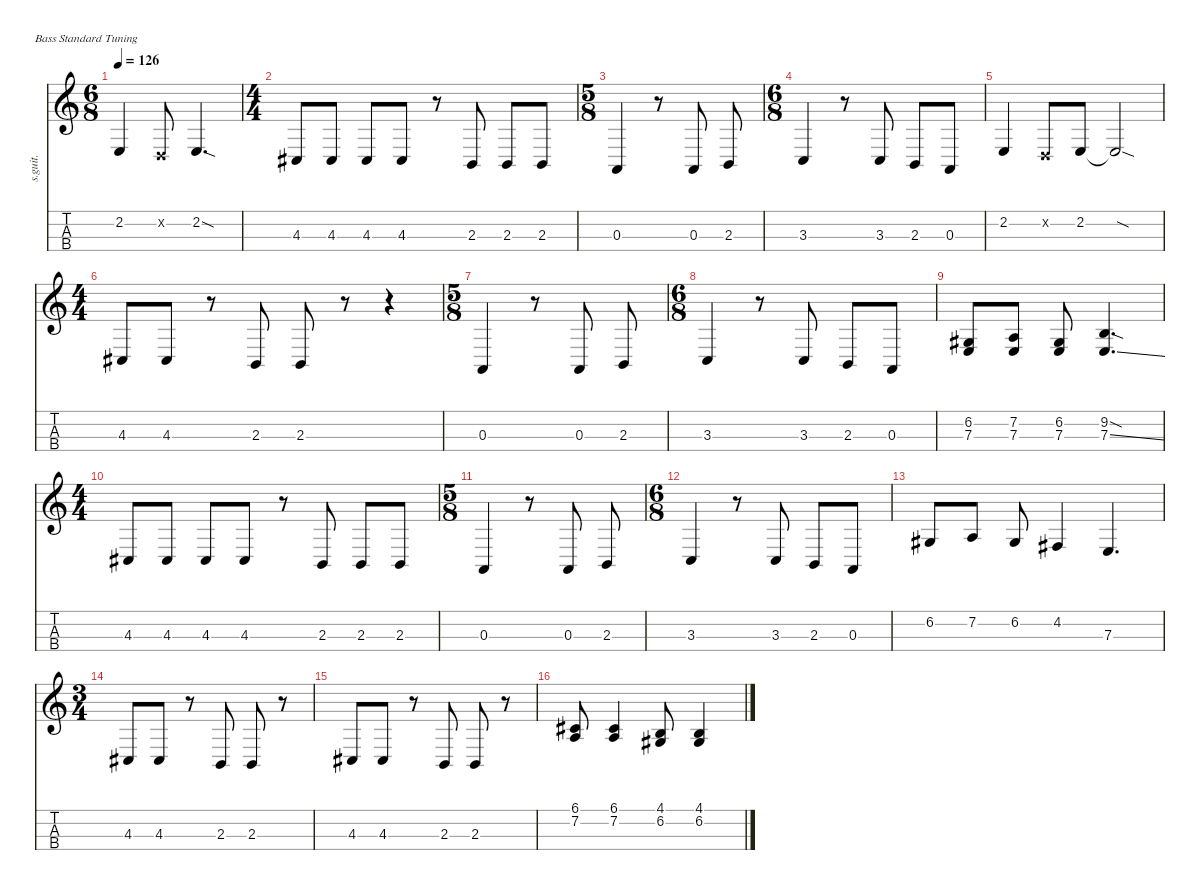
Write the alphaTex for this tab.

\defaultSystemsLayout 4
\hideDynamics
\bracketExtendMode nobrackets
\track ("Bass" "s.guit.") {instrument electricbassfinger}
\staff {score tabs}
\tuning (G2 D2 A1 E1)
\ts (6 8)
\tempo 126
\clef g2
\ks c
2.2.4{lyrics (0 "") lyrics (1 "") lyrics (2 "") lyrics (3 "") lyrics (4 "") dy mf} 0.2{x}.8{lyrics (0 "") lyrics (1 "") lyrics (2 "") lyrics (3 "") lyrics (4 "")} 2.2{sod}.4{d lyrics (0 "") lyrics (1 "") lyrics (2 "") lyrics (3 "") lyrics (4 "")} |
\ts (4 4)
\beaming (8 2 2 2 2)
4.3{acc #}.8{lyrics (0 "") lyrics (1 "") lyrics (2 "") lyrics (3 "") lyrics (4 "")} 4.3{acc #}.8{lyrics (0 "") lyrics (1 "") lyrics (2 "") lyrics (3 "") lyrics (4 "")} 4.3{acc #}.8{lyrics (0 "") lyrics (1 "") lyrics (2 "") lyrics (3 "") lyrics (4 "")} 4.3{acc #}.8{lyrics (0 "") lyrics (1 "") lyrics (2 "") lyrics (3 "") lyrics (4 "")} r.8 2.3.8{lyrics (0 "") lyrics (1 "") lyrics (2 "") lyrics (3 "") lyrics (4 "")} 2.3.8{lyrics (0 "") lyrics (1 "") lyrics (2 "") lyrics (3 "") lyrics (4 "")} 2.3.8{lyrics (0 "") lyrics (1 "") lyrics (2 "") lyrics (3 "") lyrics (4 "")} |
\ts (5 8)
\beaming (8 2 2 2 2)
0.3.4{lyrics (0 "") lyrics (1 "") lyrics (2 "") lyrics (3 "") lyrics (4 "")} r.8 0.3.8{lyrics (0 "") lyrics (1 "") lyrics (2 "") lyrics (3 "") lyrics (4 "")} 2.3.8{lyrics (0 "") lyrics (1 "") lyrics (2 "") lyrics (3 "") lyrics (4 "")} |
\ts (6 8)
\beaming (8 2 2 2 2)
3.3.4{lyrics (0 "") lyrics (1 "") lyrics (2 "") lyrics (3 "") lyrics (4 "")} r.8 3.3.8{lyrics (0 "") lyrics (1 "") lyrics (2 "") lyrics (3 "") lyrics (4 "")} 2.3.8{lyrics (0 "") lyrics (1 "") lyrics (2 "") lyrics (3 "") lyrics (4 "")} 0.3.8{lyrics (0 "") lyrics (1 "") lyrics (2 "") lyrics (3 "") lyrics (4 "")} |
2.2.4{lyrics (0 "") lyrics (1 "") lyrics (2 "") lyrics (3 "") lyrics (4 "")} 0.2{x}.8{lyrics (0 "") lyrics (1 "") lyrics (2 "") lyrics (3 "") lyrics (4 "")} 2.2.8{lyrics (0 "") lyrics (1 "") lyrics (2 "") lyrics (3 "") lyrics (4 "")} 2.2{sod t}.2{lyrics (0 "") lyrics (1 "") lyrics (2 "") lyrics (3 "") lyrics (4 "")} |
\ts (4 4)
\beaming (8 2 2 2 2)
4.3{acc #}.8{lyrics (0 "") lyrics (1 "") lyrics (2 "") lyrics (3 "") lyrics (4 "")} 4.3{acc #}.8{lyrics (0 "") lyrics (1 "") lyrics (2 "") lyrics (3 "") lyrics (4 "")} r.8 2.3.8{lyrics (0 "") lyrics (1 "") lyrics (2 "") lyrics (3 "") lyrics (4 "")} 2.3.8{lyrics (0 "") lyrics (1 "") lyrics (2 "") lyrics (3 "") lyrics (4 "")} r.8 r.4 |
\ts (5 8)
\beaming (8 2 2 2 2)
0.3.4{lyrics (0 "") lyrics (1 "") lyrics (2 "") lyrics (3 "") lyrics (4 "")} r.8 0.3.8{lyrics (0 "") lyrics (1 "") lyrics (2 "") lyrics (3 "") lyrics (4 "")} 2.3.8{lyrics (0 "") lyrics (1 "") lyrics (2 "") lyrics (3 "") lyrics (4 "")} |
\ts (6 8)
\beaming (8 2 2 2 2)
3.3.4{lyrics (0 "") lyrics (1 "") lyrics (2 "") lyrics (3 "") lyrics (4 "")} r.8 3.3.8{lyrics (0 "") lyrics (1 "") lyrics (2 "") lyrics (3 "") lyrics (4 "")} 2.3.8{lyrics (0 "") lyrics (1 "") lyrics (2 "") lyrics (3 "") lyrics (4 "")} 0.3.8{lyrics (0 "") lyrics (1 "") lyrics (2 "") lyrics (3 "") lyrics (4 "")} |
(6.2{acc #} 7.3).8{lyrics (0 "") lyrics (1 "") lyrics (2 "") lyrics (3 "") lyrics (4 "")} (7.2 7.3).8{lyrics (0 "") lyrics (1 "") lyrics (2 "") lyrics (3 "") lyrics (4 "")} (6.2{acc #} 7.3).8{lyrics (0 "") lyrics (1 "") lyrics (2 "") lyrics (3 "") lyrics (4 "")} (9.2{sod} 7.3{ss}).4{d lyrics (0 "") lyrics (1 "") lyrics (2 "") lyrics (3 "") lyrics (4 "")} |
\ts (4 4)
\beaming (8 2 2 2 2)
4.3{acc #}.8{lyrics (0 "") lyrics (1 "") lyrics (2 "") lyrics (3 "") lyrics (4 "")} 4.3{acc #}.8{lyrics (0 "") lyrics (1 "") lyrics (2 "") lyrics (3 "") lyrics (4 "")} 4.3{acc #}.8{lyrics (0 "") lyrics (1 "") lyrics (2 "") lyrics (3 "") lyrics (4 "")} 4.3{acc #}.8{lyrics (0 "") lyrics (1 "") lyrics (2 "") lyrics (3 "") lyrics (4 "")} r.8 2.3.8{lyrics (0 "") lyrics (1 "") lyrics (2 "") lyrics (3 "") lyrics (4 "")} 2.3.8{lyrics (0 "") lyrics (1 "") lyrics (2 "") lyrics (3 "") lyrics (4 "")} 2.3.8{lyrics (0 "") lyrics (1 "") lyrics (2 "") lyrics (3 "") lyrics (4 "")} |
\ts (5 8)
\beaming (8 2 2 2 2)
0.3.4{lyrics (0 "") lyrics (1 "") lyrics (2 "") lyrics (3 "") lyrics (4 "")} r.8 0.3.8{lyrics (0 "") lyrics (1 "") lyrics (2 "") lyrics (3 "") lyrics (4 "")} 2.3.8{lyrics (0 "") lyrics (1 "") lyrics (2 "") lyrics (3 "") lyrics (4 "")} |
\ts (6 8)
\beaming (8 2 2 2 2)
3.3.4{lyrics (0 "") lyrics (1 "") lyrics (2 "") lyrics (3 "") lyrics (4 "")} r.8 3.3.8{lyrics (0 "") lyrics (1 "") lyrics (2 "") lyrics (3 "") lyrics (4 "")} 2.3.8{lyrics (0 "") lyrics (1 "") lyrics (2 "") lyrics (3 "") lyrics (4 "")} 0.3.8{lyrics (0 "") lyrics (1 "") lyrics (2 "") lyrics (3 "") lyrics (4 "")} |
6.2{acc #}.8{lyrics (0 "") lyrics (1 "") lyrics (2 "") lyrics (3 "") lyrics (4 "")} 7.2.8{lyrics (0 "") lyrics (1 "") lyrics (2 "") lyrics (3 "") lyrics (4 "")} 6.2{acc #}.8{lyrics (0 "") lyrics (1 "") lyrics (2 "") lyrics (3 "") lyrics (4 "")} 4.2{acc #}.4{lyrics (0 "") lyrics (1 "") lyrics (2 "") lyrics (3 "") lyrics (4 "")} 7.3.4{d lyrics (0 "") lyrics (1 "") lyrics (2 "") lyrics (3 "") lyrics (4 "")} |
\ts (3 4)
\beaming (8 2 2 2 2)
4.3{acc #}.8{lyrics (0 "") lyrics (1 "") lyrics (2 "") lyrics (3 "") lyrics (4 "")} 4.3{acc #}.8{lyrics (0 "") lyrics (1 "") lyrics (2 "") lyrics (3 "") lyrics (4 "")} r.8 2.3.8{lyrics (0 "") lyrics (1 "") lyrics (2 "") lyrics (3 "") lyrics (4 "")} 2.3.8{lyrics (0 "") lyrics (1 "") lyrics (2 "") lyrics (3 "") lyrics (4 "")} r.8 |
4.3{acc #}.8{lyrics (0 "") lyrics (1 "") lyrics (2 "") lyrics (3 "") lyrics (4 "")} 4.3{acc #}.8{lyrics (0 "") lyrics (1 "") lyrics (2 "") lyrics (3 "") lyrics (4 "")} r.8 2.3.8{lyrics (0 "") lyrics (1 "") lyrics (2 "") lyrics (3 "") lyrics (4 "")} 2.3.8{lyrics (0 "") lyrics (1 "") lyrics (2 "") lyrics (3 "") lyrics (4 "")} r.8 |
(6.1{acc #} 7.2).8{lyrics (0 "") lyrics (1 "") lyrics (2 "") lyrics (3 "") lyrics (4 "")} (6.1{acc #} 7.2).4{lyrics (0 "") lyrics (1 "") lyrics (2 "") lyrics (3 "") lyrics (4 "")} (4.1 6.2{acc #}).8{lyrics (0 "") lyrics (1 "") lyrics (2 "") lyrics (3 "") lyrics (4 "")} (4.1 6.2{acc #}).4{lyrics (0 "") lyrics (1 "") lyrics (2 "") lyrics (3 "") lyrics (4 "")}
